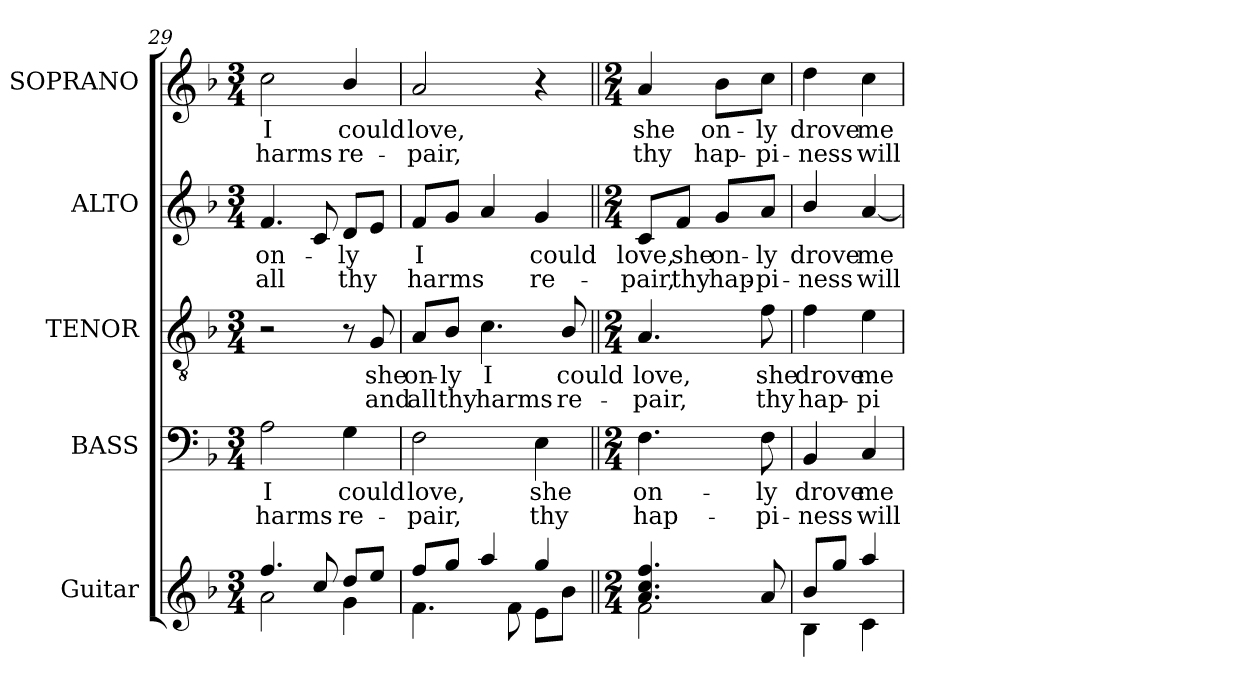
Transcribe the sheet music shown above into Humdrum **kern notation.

**kern	**kern	**text	**text	**kern	**text	**text	**kern	**text	**text	**kern	**text	**text
*part5	*part4	*part4	*part4	*part3	*part3	*part3	*part2	*part2	*part2	*part1	*part1	*part1
*staff5	*staff4	*staff4	*staff4	*staff3	*staff3	*staff3	*staff2	*staff2	*staff2	*staff1	*staff1	*staff1
*I"Guitar	*I"BASS	*	*	*I"TENOR	*	*	*I"ALTO	*	*	*I"SOPRANO	*	*
*	*I'B.	*	*	*I'T.	*	*	*I'A.	*	*	*I'S.	*	*
*clefG2	*clefF4	*	*	*clefGv2	*	*	*clefG2	*	*	*clefG2	*	*
*ITrd7c12	*	*	*	*ITrd7c12	*	*	*	*	*	*	*	*
*k[b-]	*k[b-]	*	*	*k[b-]	*	*	*k[b-]	*	*	*k[b-]	*	*
*F:	*F:	*	*	*F:	*	*	*F:	*	*	*F:	*	*
*M3/4	*M3/4	*	*	*M3/4	*	*	*M3/4	*	*	*M3/4	*	*
=29	=29	=29	=29	=29	=29	=29	=29	=29	=29	=29	=29	=29
*^	*	*	*	*	*	*	*	*	*	*	*	*
!	!	!	!LO:LY:b:color=#000000	!LO:LY:b:color=#000000	!	!	!	!	!	!	!	!	!
!	!	!	!	!	!	!	!	!	!LO:LY:b:color=#000000	!LO:LY:b:color=#000000	!	!	!
!	!	!	!	!	!	!	!	!	!	!	!	!LO:LY:b:color=#000000	!LO:LY:b:color=#000000
4.fi/	2Ai\	2Ai\	I	harms	2r	.	.	4.fi/	on-	all	2cci\	I	harms
8ci/	.	.	.	.	.	.	.	8ci/	.	.	.	.	.
!	!	!	!LO:LY:b:color=#000000	!LO:LY:b:color=#000000	!	!	!	!	!	!	!	!	!
!	!	!	!	!	!	!	!	!	!LO:LY:b:color=#000000	!LO:LY:b:color=#000000	!	!	!
!	!	!	!	!	!	!	!	!	!	!	!	!LO:LY:b:color=#000000	!LO:LY:b:color=#000000
8di/L	4Gi\	4Gi\	could	re-	8r	.	.	8di/L	-ly	thy	4b-i/	could	re-
!	!	!	!	!	!	!LO:LY:b:color=#000000	!LO:LY:b:color=#000000	!	!	!	!	!	!
8ei/J	.	.	.	.	8GGi/	she	and	8ei/J	.	.	.	.	.
!!LO:PB:g=z
=30	=30	=30	=30	=30	=30	=30	=30	=30	=30	=30	=30	=30	=30
!	!	!	!LO:LY:b:color=#000000	!LO:LY:b:color=#000000	!	!	!	!	!	!	!	!	!
!	!	!	!	!	!	!LO:LY:b:color=#000000	!LO:LY:b:color=#000000	!	!	!	!	!	!
!	!	!	!	!	!	!	!	!	!LO:LY:b:color=#000000	!LO:LY:b:color=#000000	!	!	!
!	!	!	!	!	!	!	!	!	!	!	!	!LO:LY:b:color=#000000	!LO:LY:b:color=#000000
8fi/L	4.Fi\	2Fi\	love,	-pair,	8AAi/L	on-	all	8fi/L	I	harms	2ai/	love,	-pair,
!	!	!	!	!	!	!LO:LY:b:color=#000000	!LO:LY:b:color=#000000	!	!	!	!	!	!
8gi/J	.	.	.	.	8BB-i/J	-ly	thy	8gi/J	.	.	.	.	.
!	!	!	!	!	!	!LO:LY:b:color=#000000	!LO:LY:b:color=#000000	!	!	!	!	!	!
4ai/	.	.	.	.	4.Ci\	I	harms	4ai/	.	.	.	.	.
.	8Fi\	.	.	.	.	.	.	.	.	.	.	.	.
!	!	!	!LO:LY:b:color=#000000	!LO:LY:b:color=#000000	!	!	!	!	!	!	!	!	!
!	!	!	!	!	!	!	!	!	!LO:LY:b:color=#000000	!LO:LY:b:color=#000000	!	!	!
4gi/	8Ei\L	4Ei\	she	thy	.	.	.	4gi/	could	re-	4r	.	.
!	!	!	!	!	!	!LO:LY:b:color=#000000	!LO:LY:b:color=#000000	!	!	!	!	!	!
.	8B-i\J	.	.	.	8BB-i/	could	re-	.	.	.	.	.	.
=31||	=31||	=31||	=31||	=31||	=31||	=31||	=31||	=31||	=31||	=31||	=31||	=31||	=31||
*M2/4	*	*M2/4	*	*	*M2/4	*	*	*M2/4	*	*	*M2/4	*	*
!	!	!	!LO:LY:b:color=#000000	!LO:LY:b:color=#000000	!	!	!	!	!	!	!	!	!
!	!	!	!	!	!	!LO:LY:b:color=#000000	!LO:LY:b:color=#000000	!	!	!	!	!	!
!	!	!	!	!	!	!	!	!	!LO:LY:b:color=#000000	!LO:LY:b:color=#000000	!	!	!
!	!	!	!	!	!	!	!	!	!	!	!	!LO:LY:b:color=#000000	!LO:LY:b:color=#000000
4.Ai/ 4.ci 4.fi	2Fi\	4.Fi\	on-	hap-	4.AAi/	love,	-pair,	8ci/L	love,	-pair,	4ai/	she	thy
!	!	!	!	!	!	!	!	!	!LO:LY:b:color=#000000	!LO:LY:b:color=#000000	!	!	!
.	.	.	.	.	.	.	.	8fi/J	she	thy	.	.	.
!	!	!	!	!	!	!	!	!	!LO:LY:b:color=#000000	!LO:LY:b:color=#000000	!	!	!
!	!	!	!	!	!	!	!	!	!	!	!	!LO:LY:b:color=#000000	!LO:LY:b:color=#000000
.	.	.	.	.	.	.	.	8gi/L	on-	hap-	8b-i\L	on-	hap-
!	!	!	!LO:LY:b:color=#000000	!LO:LY:b:color=#000000	!	!	!	!	!	!	!	!	!
!	!	!	!	!	!	!LO:LY:b:color=#000000	!LO:LY:b:color=#000000	!	!	!	!	!	!
!	!	!	!	!	!	!	!	!	!LO:LY:b:color=#000000	!LO:LY:b:color=#000000	!	!	!
!	!	!	!	!	!	!	!	!	!	!	!	!LO:LY:b:color=#000000	!LO:LY:b:color=#000000
8Ai/	.	8Fi\	-ly	-pi-	8Fi\	she	thy	8ai/J	-ly	-pi-	8cci\J	-ly	-pi-
=32	=32	=32	=32	=32	=32	=32	=32	=32	=32	=32	=32	=32	=32
!	!	!	!LO:LY:b:color=#000000	!LO:LY:b:color=#000000	!	!	!	!	!	!	!	!	!
!	!	!	!	!	!	!LO:LY:b:color=#000000	!LO:LY:b:color=#000000	!	!	!	!	!	!
!	!	!	!	!	!	!	!	!	!LO:LY:b:color=#000000	!LO:LY:b:color=#000000	!	!	!
!	!	!	!	!	!	!	!	!	!	!	!	!LO:LY:b:color=#000000	!LO:LY:b:color=#000000
8B-i/L	4BB-i\	4BB-i/	drove	-ness	4Fi\	drove	hap-	4b-i/	drove	-ness	4ddi\	drove	-ness
8gi/J	.	.	.	.	.	.	.	.	.	.	.	.	.
!	!	!	!LO:LY:b:color=#000000	!LO:LY:b:color=#000000	!	!	!	!	!	!	!	!	!
!	!	!	!	!	!	!LO:LY:b:color=#000000	!LO:LY:b:color=#000000	!	!	!	!	!	!
!	!	!	!	!	!	!	!	!	!LO:LY:b:color=#000000	!LO:LY:b:color=#000000	!	!	!
!	!	!	!	!	!	!	!	!	!	!	!	!LO:LY:b:color=#000000	!LO:LY:b:color=#000000
4ai/	4Ci\	4Ci/	me	will	4Ei\	me	-pi-	[4ai/	me	will	4cci\	me	will
*v	*v	*	*	*	*	*	*	*	*	*	*	*	*
=	=	=	=	=	=	=	=	=	=	=	=	=
*-	*-	*-	*-	*-	*-	*-	*-	*-	*-	*-	*-	*-
